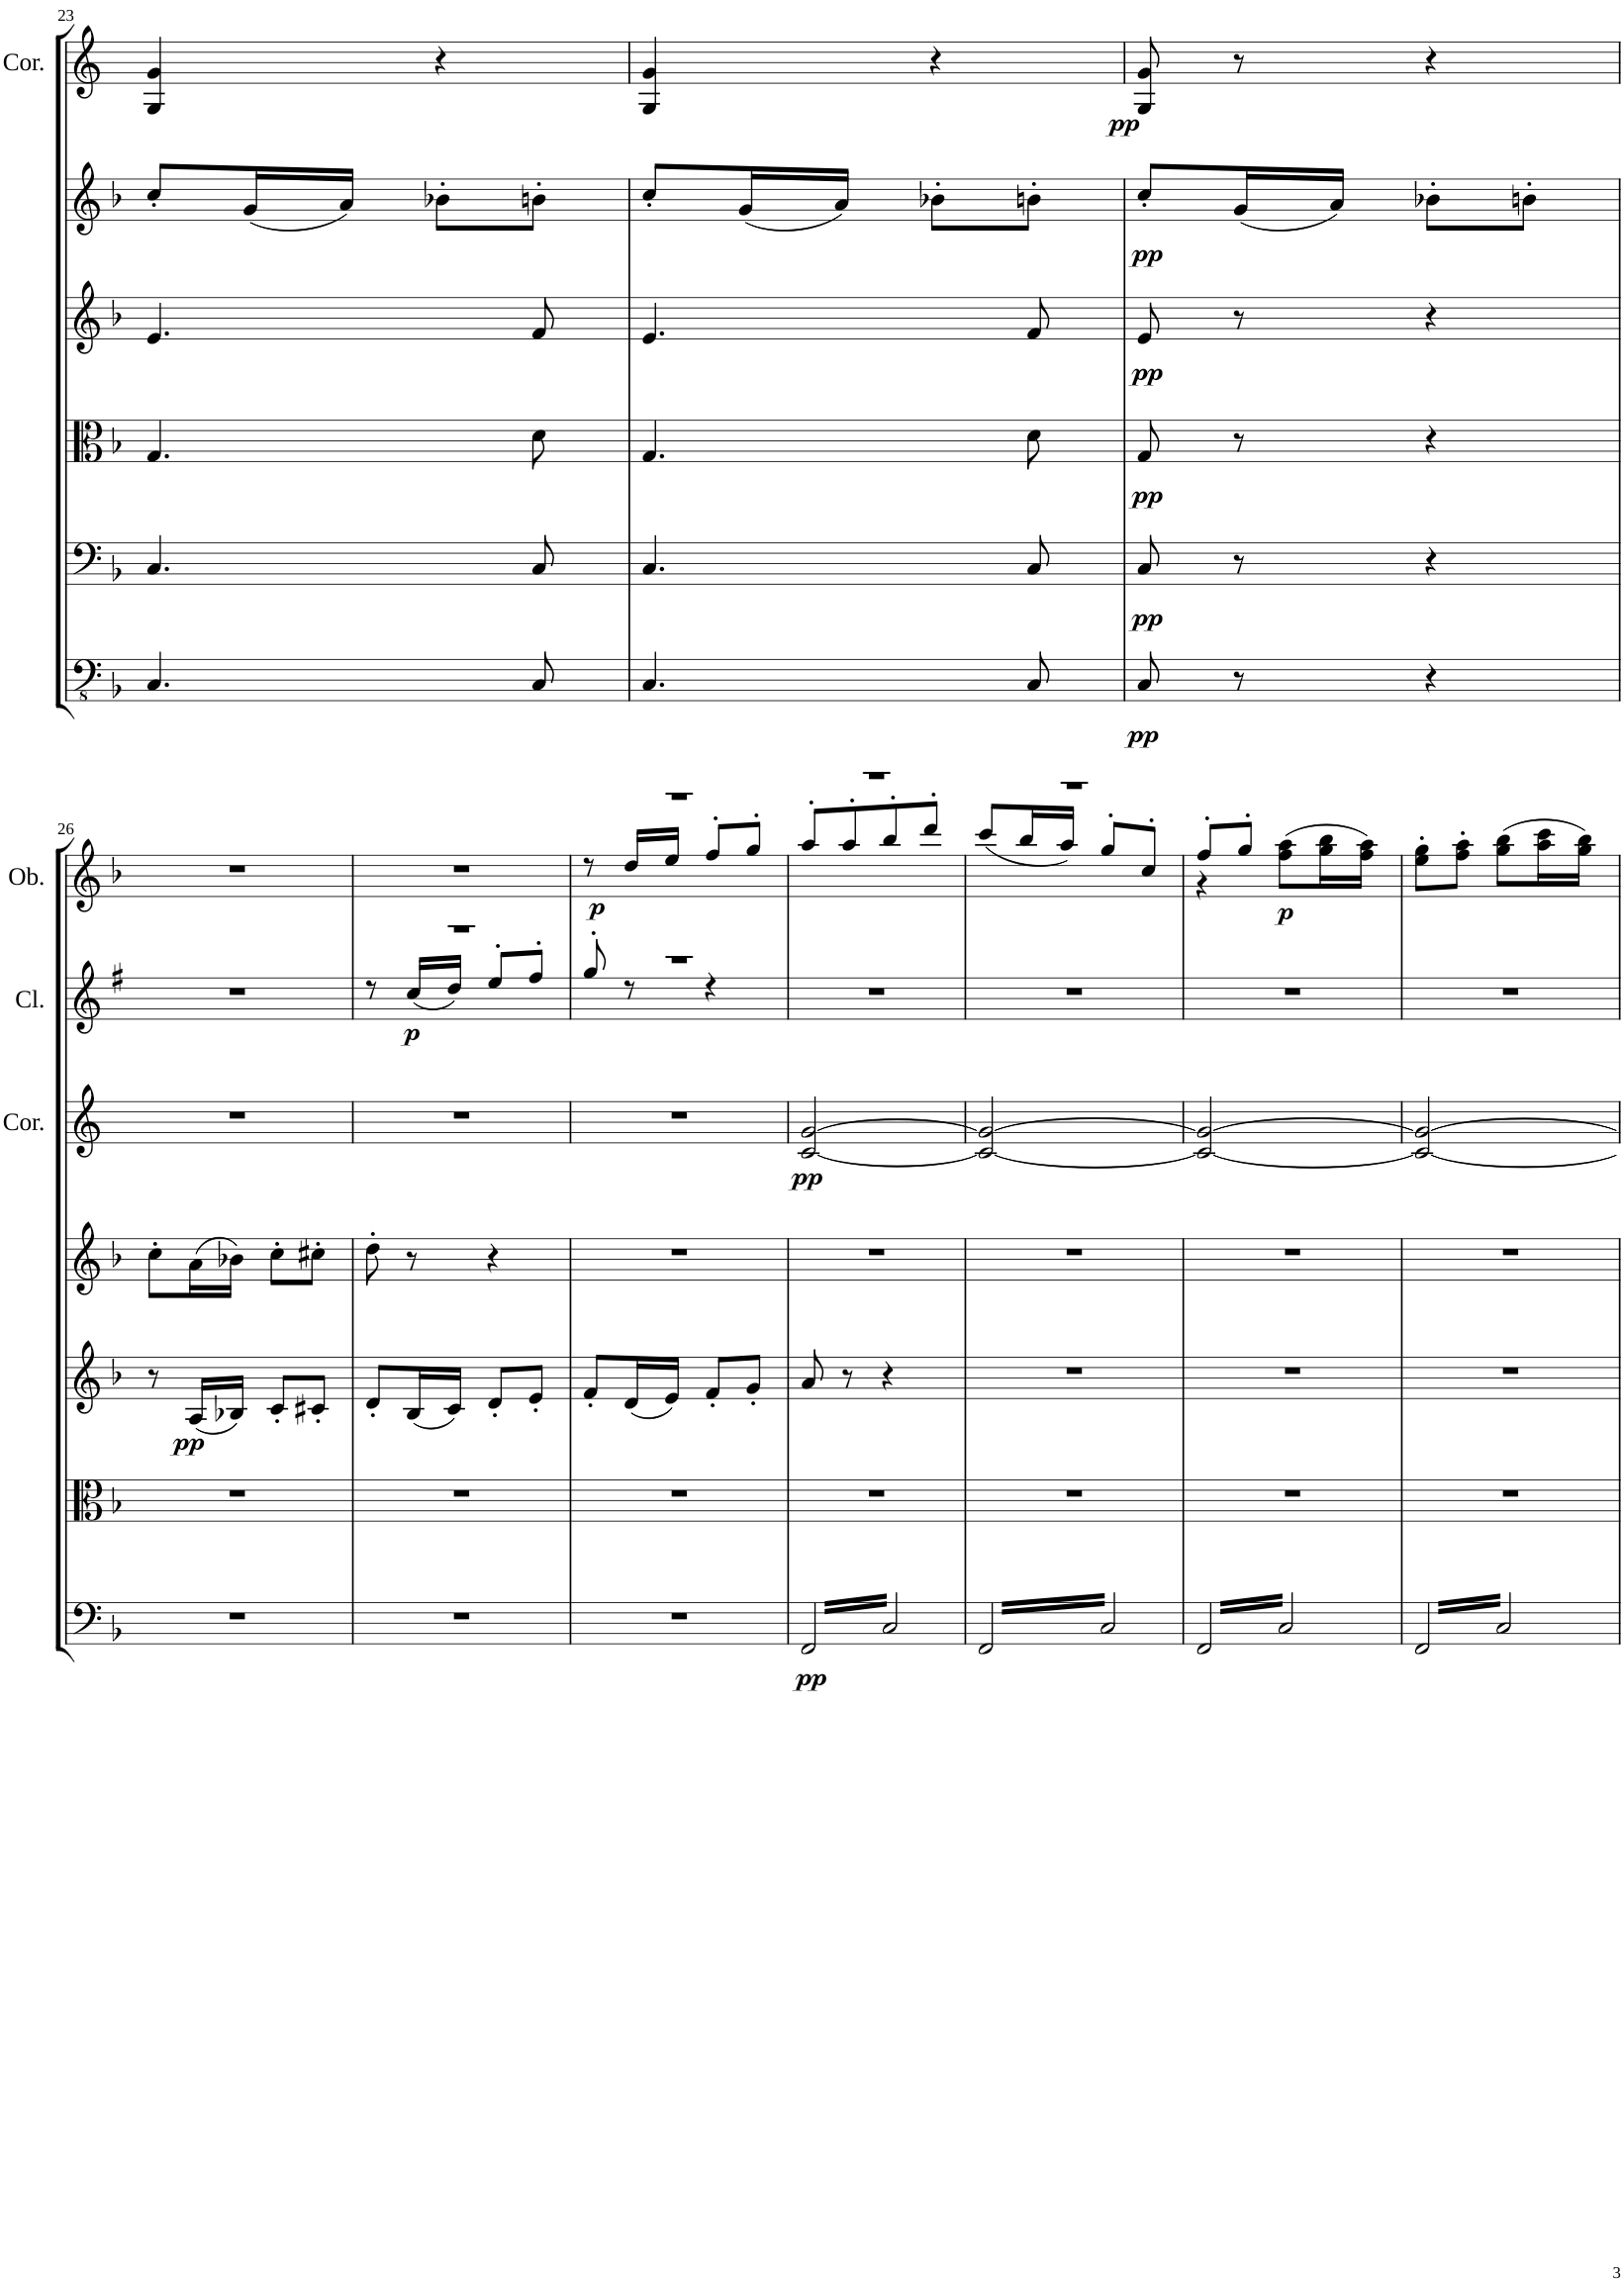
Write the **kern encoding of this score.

**kern	**dynam	**kern	**dynam	**kern	**dynam	**kern	**dynam	**kern	**dynam	**kern	**dynam	**kern	**dynam	**kern	**dynam
*part8	*part8	*part7	*part7	*part6	*part6	*part5	*part5	*part4	*part4	*part3	*part3	*part2	*part2	*part1	*part1
*staff8	*staff8	*staff7	*staff7	*staff6	*staff6	*staff5	*staff5	*staff4	*staff4	*staff3	*staff3	*staff2	*staff2	*staff1	*staff1
*I"Basso	*	*I"Violoncello	*	*I"Viola	*	*I"Violino II	*	*I"Violino I	*	*I"Corni in F	*	*I"Clarinetti in B	*	*I"Oboi	*
*	*	*	*	*	*	*	*	*	*	*I'Cor.	*	*I'Cl.	*	*I'Ob.	*
!!LO:PB:g=z
*clefFv4	*	*clefF4	*	*clefC3	*	*clefG2	*	*clefG2	*	*clefG2	*	*clefG2	*	*clefG2	*
*	*	*	*	*	*	*	*	*	*	*Trd4c7	*	*Trd1c2	*	*	*
*k[b-]	*	*k[b-]	*	*k[b-]	*	*k[b-]	*	*k[b-]	*	*k[]	*	*k[f#]	*	*k[b-]	*
*M2/4	*	*M2/4	*	*M2/4	*	*M2/4	*	*M2/4	*	*M2/4	*	*M2/4	*	*M2/4	*
=23	=23	=23	=23	=23	=23	=23	=23	=23	=23	=23	=23	=23	=23	=23	=23
4.CC/	.	4.C/	.	4.G/	.	4.e/	.	8cc'/L	.	4G/ 4g/	.	2r	.	2r	.
.	.	.	.	.	.	.	.	(16g/L	.	.	.	.	.	.	.
.	.	.	.	.	.	.	.	16a/JJ)	.	.	.	.	.	.	.
.	.	.	.	.	.	.	.	8b-X'\L	.	4r	.	.	.	.	.
8CC/	.	8C/	.	8d\	.	8f/	.	8bn'\J	.	.	.	.	.	.	.
=24	=24	=24	=24	=24	=24	=24	=24	=24	=24	=24	=24	=24	=24	=24	=24
4.CC/	.	4.C/	.	4.G/	.	4.e/	.	8cc'/L	.	4G/ 4g/	.	2r	.	2r	.
.	.	.	.	.	.	.	.	(16g/L	.	.	.	.	.	.	.
.	.	.	.	.	.	.	.	16a/JJ)	.	.	.	.	.	.	.
.	.	.	.	.	.	.	.	8b-X'\L	.	4r	.	.	.	.	.
8CC/	.	8C/	.	8d\	.	8f/	.	8bn'\J	.	.	.	.	.	.	.
=25	=25	=25	=25	=25	=25	=25	=25	=25	=25	=25	=25	=25	=25	=25	=25
!	!LO:DY:b	!	!LO:DY:b	!	!LO:DY:b	!	!LO:DY:b	!	!LO:DY:b	!	!LO:DY:b	!	!	!	!
8CC/	pp	8C/	pp	8G/	pp	8e/	pp	8cc'/L	pp	8G/ 8g/	pp	2r	.	2r	.
8r	.	8r	.	8r	.	8r	.	(16g/L	.	8r	.	.	.	.	.
.	.	.	.	.	.	.	.	16a/JJ)	.	.	.	.	.	.	.
4r	.	4r	.	4r	.	4r	.	8b-X'\L	.	4r	.	.	.	.	.
.	.	.	.	.	.	.	.	8bn'\J	.	.	.	.	.	.	.
!!LO:LB:g=z
=26	=26	=26	=26	=26	=26	=26	=26	=26	=26	=26	=26	=26	=26	=26	=26
2r	.	2r	.	2r	.	8r	.	8cc'\L	.	2r	.	2r	.	2r	.
!	!	!	!	!	!	!	!LO:DY:b	!	!	!	!	!	!	!	!
.	.	.	.	.	.	(16A/LL	pp	(16a\L	.	.	.	.	.	.	.
.	.	.	.	.	.	16B-X/JJ)	.	16b-X\JJ)	.	.	.	.	.	.	.
.	.	.	.	.	.	8c'/L	.	8cc'\L	.	.	.	.	.	.	.
.	.	.	.	.	.	8c#X'/J	.	8cc#X'\J	.	.	.	.	.	.	.
=27	=27	=27	=27	=27	=27	=27	=27	=27	=27	=27	=27	=27	=27	=27	=27
*	*	*	*	*	*	*	*	*	*	*	*	*^	*	*	*
2r	.	2r	.	2r	.	8d'/L	.	8dd'\	.	2r	.	2r	8r	.	2r	.
!	!	!	!	!	!	!	!	!	!	!	!	!	!	!LO:DY:b	!	!
.	.	.	.	.	.	(16B-/L	.	8r	.	.	.	.	(16cc/LL	p	.	.
.	.	.	.	.	.	16c/JJ)	.	.	.	.	.	.	16dd/JJ)	.	.	.
.	.	.	.	.	.	8d'/L	.	4r	.	.	.	.	8ee'/L	.	.	.
.	.	.	.	.	.	8e'/J	.	.	.	.	.	.	8ff#'/J	.	.	.
=28	=28	=28	=28	=28	=28	=28	=28	=28	=28	=28	=28	=28	=28	=28	=28	=28
*	*	*	*	*	*	*	*	*	*	*	*	*	*	*	*^	*
!	!	!	!	!	!	!	!	!	!	!	!	!	!	!	!	!	!LO:DY:b
2r	.	2r	.	2r	.	8f'/L	.	2r	.	2r	.	2r	8gg'/	.	2r	8r	p
.	.	.	.	.	.	(16d/L	.	.	.	.	.	.	8r	.	.	16dd/LL	.
.	.	.	.	.	.	16e/JJ)	.	.	.	.	.	.	.	.	.	16ee/JJ	.
.	.	.	.	.	.	8f'/L	.	.	.	.	.	.	4r	.	.	8ff'/L	.
.	.	.	.	.	.	8g'/J	.	.	.	.	.	.	.	.	.	8gg'/J	.
*	*	*	*	*	*	*	*	*	*	*	*	*v	*v	*	*	*	*
=29	=29	=29	=29	=29	=29	=29	=29	=29	=29	=29	=29	=29	=29	=29	=29	=29
!	!	!	!LO:DY:b	!	!	!	!	!	!	!	!LO:DY:b	!	!	!	!	!
*	*	*tremolo	*	*	*	*	*	*	*	*	*	*	*	*	*	*
2r	.	32FF/LLL	pp	2r	.	8a/	.	2r	.	[2c/ [2g/	pp	2r	.	2r	8aa'/L	.
.	.	32C/	.	.	.	.	.	.	.	.	.	.	.	.	.	.
.	.	32FF/	.	.	.	.	.	.	.	.	.	.	.	.	.	.
.	.	32C/	.	.	.	.	.	.	.	.	.	.	.	.	.	.
.	.	32FF/	.	.	.	8r	.	.	.	.	.	.	.	.	8aa'/	.
.	.	32C/	.	.	.	.	.	.	.	.	.	.	.	.	.	.
.	.	32FF/	.	.	.	.	.	.	.	.	.	.	.	.	.	.
.	.	32C/	.	.	.	.	.	.	.	.	.	.	.	.	.	.
.	.	32FF/	.	.	.	4r	.	.	.	.	.	.	.	.	8bb-'/	.
.	.	32C/	.	.	.	.	.	.	.	.	.	.	.	.	.	.
.	.	32FF/	.	.	.	.	.	.	.	.	.	.	.	.	.	.
.	.	32C/	.	.	.	.	.	.	.	.	.	.	.	.	.	.
.	.	32FF/	.	.	.	.	.	.	.	.	.	.	.	.	8ddd'/J	.
.	.	32C/	.	.	.	.	.	.	.	.	.	.	.	.	.	.
.	.	32FF/	.	.	.	.	.	.	.	.	.	.	.	.	.	.
.	.	32C/JJJ	.	.	.	.	.	.	.	.	.	.	.	.	.	.
=30	=30	=30	=30	=30	=30	=30	=30	=30	=30	=30	=30	=30	=30	=30	=30	=30
2r	.	32FF/LLL	.	2r	.	2r	.	2r	.	2c/_ 2g/_	.	2r	.	2r	(8ccc/L	.
.	.	32C/	.	.	.	.	.	.	.	.	.	.	.	.	.	.
.	.	32FF/	.	.	.	.	.	.	.	.	.	.	.	.	.	.
.	.	32C/	.	.	.	.	.	.	.	.	.	.	.	.	.	.
.	.	32FF/	.	.	.	.	.	.	.	.	.	.	.	.	16bb-/L	.
.	.	32C/	.	.	.	.	.	.	.	.	.	.	.	.	.	.
.	.	32FF/	.	.	.	.	.	.	.	.	.	.	.	.	16aa/JJ)	.
.	.	32C/	.	.	.	.	.	.	.	.	.	.	.	.	.	.
.	.	32FF/	.	.	.	.	.	.	.	.	.	.	.	.	8gg'/L	.
.	.	32C/	.	.	.	.	.	.	.	.	.	.	.	.	.	.
.	.	32FF/	.	.	.	.	.	.	.	.	.	.	.	.	.	.
.	.	32C/	.	.	.	.	.	.	.	.	.	.	.	.	.	.
.	.	32FF/	.	.	.	.	.	.	.	.	.	.	.	.	8cc'/J	.
.	.	32C/	.	.	.	.	.	.	.	.	.	.	.	.	.	.
.	.	32FF/	.	.	.	.	.	.	.	.	.	.	.	.	.	.
.	.	32C/JJJ	.	.	.	.	.	.	.	.	.	.	.	.	.	.
=31	=31	=31	=31	=31	=31	=31	=31	=31	=31	=31	=31	=31	=31	=31	=31	=31
2r	.	32FF/LLL	.	2r	.	2r	.	2r	.	2c/_ 2g/_	.	2r	.	8ff'/L	4r	.
.	.	32C/	.	.	.	.	.	.	.	.	.	.	.	.	.	.
.	.	32FF/	.	.	.	.	.	.	.	.	.	.	.	.	.	.
.	.	32C/	.	.	.	.	.	.	.	.	.	.	.	.	.	.
.	.	32FF/	.	.	.	.	.	.	.	.	.	.	.	8gg'/J	.	.
.	.	32C/	.	.	.	.	.	.	.	.	.	.	.	.	.	.
.	.	32FF/	.	.	.	.	.	.	.	.	.	.	.	.	.	.
.	.	32C/	.	.	.	.	.	.	.	.	.	.	.	.	.	.
!	!	!	!	!	!	!	!	!	!	!	!	!	!	!	!	!LO:DY:b
.	.	32FF/	.	.	.	.	.	.	.	.	.	.	.	(8ff\ 8aa\L	4ryy	p
.	.	32C/	.	.	.	.	.	.	.	.	.	.	.	.	.	.
.	.	32FF/	.	.	.	.	.	.	.	.	.	.	.	.	.	.
.	.	32C/	.	.	.	.	.	.	.	.	.	.	.	.	.	.
.	.	32FF/	.	.	.	.	.	.	.	.	.	.	.	16gg\ 16bb-\L	.	.
.	.	32C/	.	.	.	.	.	.	.	.	.	.	.	.	.	.
.	.	32FF/	.	.	.	.	.	.	.	.	.	.	.	16ff\ 16aa\JJ)	.	.
.	.	32C/JJJ	.	.	.	.	.	.	.	.	.	.	.	.	.	.
*	*	*	*	*	*	*	*	*	*	*	*	*	*	*v	*v	*
=32	=32	=32	=32	=32	=32	=32	=32	=32	=32	=32	=32	=32	=32	=32	=32
2r	.	32FF/LLL	.	2r	.	2r	.	2r	.	2c/_ 2g/_	.	2r	.	8ee\' 8gg\'L	.
.	.	32C/	.	.	.	.	.	.	.	.	.	.	.	.	.
.	.	32FF/	.	.	.	.	.	.	.	.	.	.	.	.	.
.	.	32C/	.	.	.	.	.	.	.	.	.	.	.	.	.
.	.	32FF/	.	.	.	.	.	.	.	.	.	.	.	8ff\' 8aa\'J	.
.	.	32C/	.	.	.	.	.	.	.	.	.	.	.	.	.
.	.	32FF/	.	.	.	.	.	.	.	.	.	.	.	.	.
.	.	32C/	.	.	.	.	.	.	.	.	.	.	.	.	.
.	.	32FF/	.	.	.	.	.	.	.	.	.	.	.	(8gg\ 8bb-\L	.
.	.	32C/	.	.	.	.	.	.	.	.	.	.	.	.	.
.	.	32FF/	.	.	.	.	.	.	.	.	.	.	.	.	.
.	.	32C/	.	.	.	.	.	.	.	.	.	.	.	.	.
.	.	32FF/	.	.	.	.	.	.	.	.	.	.	.	16aa\ 16ccc\L	.
.	.	32C/	.	.	.	.	.	.	.	.	.	.	.	.	.
.	.	32FF/	.	.	.	.	.	.	.	.	.	.	.	16gg\ 16bb-\JJ)	.
.	.	32C/JJJ	.	.	.	.	.	.	.	.	.	.	.	.	.
*	*	*Xtremolo	*	*	*	*	*	*	*	*	*	*	*	*	*
.	.	.	.	.	.	.	.	.	.	.	.	.	.	.	.
.	.	.	.	.	.	.	.	.	.	.	.	.	.	.	.
.	.	.	.	.	.	.	.	.	.	.	.	.	.	.	.
.	.	.	.	.	.	.	.	.	.	.	.	.	.	.	.
.	.	.	.	.	.	.	.	.	.	.	.	.	.	.	.
.	.	.	.	.	.	.	.	.	.	.	.	.	.	.	.
.	.	.	.	.	.	.	.	.	.	.	.	.	.	.	.
.	.	.	.	.	.	.	.	.	.	.	.	.	.	.	.
=	=	=	=	=	=	=	=	=	=	=	=	=	=	=	=
*-	*-	*-	*-	*-	*-	*-	*-	*-	*-	*-	*-	*-	*-	*-	*-
